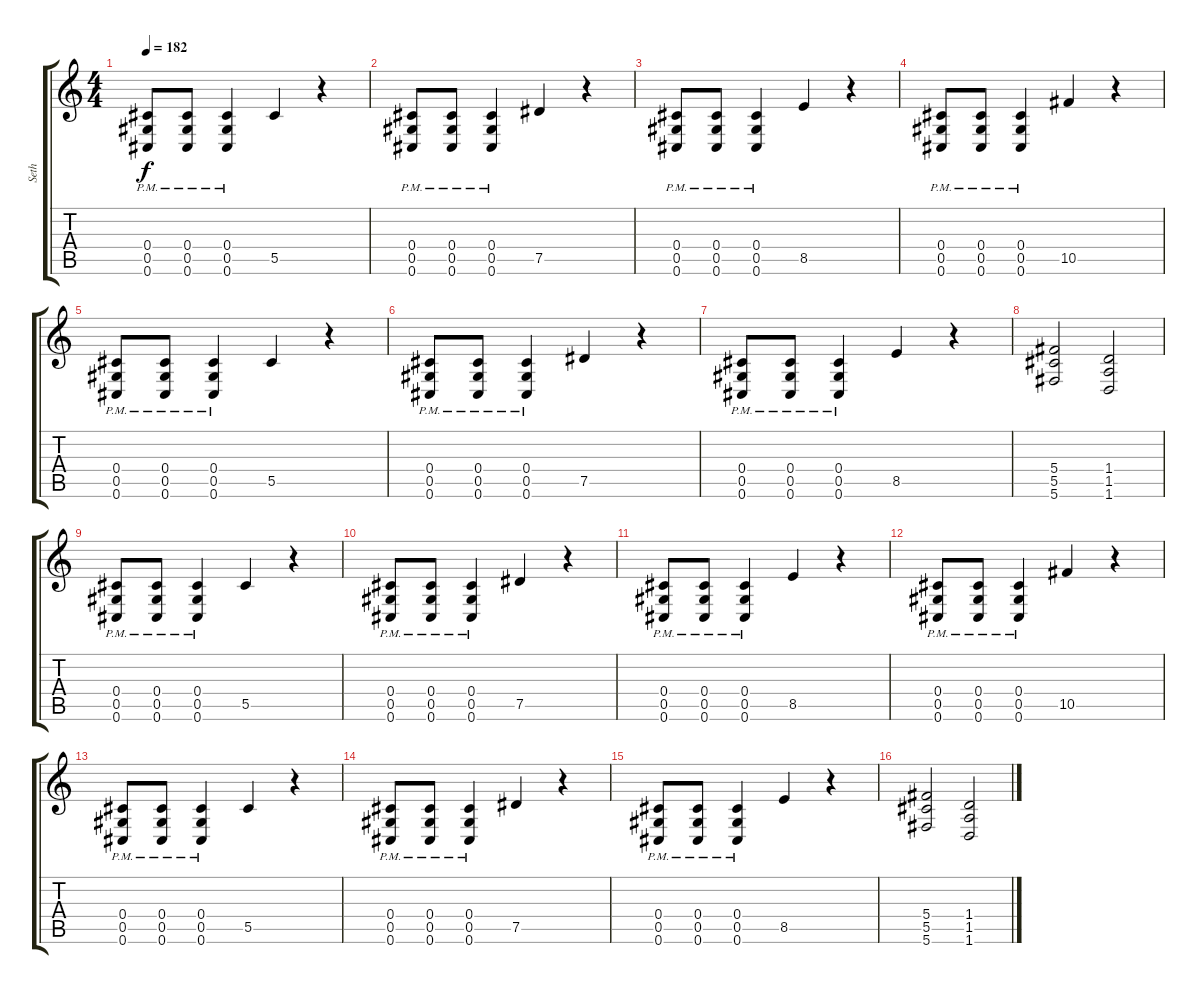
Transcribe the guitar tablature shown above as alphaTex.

\track ("Seth" "Seth") {instrument distortionguitar}
\staff {score tabs}
\tuning (Eb4 Bb3 Gb3 Db3 Ab2 Db2) {hide}
\ts (4 4)
\tempo 182
\clef g2
\ks c
(0.4 0.5 0.6{pm}).8{dy f} (0.4 0.5 0.6{pm}).8 (0.4 0.5{pm} 0.6).4 5.5.4 r.4 |
(0.4 0.5 0.6{pm}).8 (0.4 0.5 0.6{pm}).8 (0.4{pm} 0.5 0.6).4 7.5.4 r.4 |
(0.4 0.5{pm} 0.6).8 (0.4 0.5{pm} 0.6).8 (0.4 0.5{pm} 0.6).4 8.5.4 r.4 |
(0.4{pm} 0.5{pm} 0.6{pm}).8 (0.4{pm} 0.5{pm} 0.6{pm}).8 (0.4{pm} 0.5{pm} 0.6{pm}).4 10.5.4 r.4 |
(0.4 0.5 0.6{pm}).8 (0.4 0.5 0.6{pm}).8 (0.4 0.5{pm} 0.6).4 5.5.4 r.4 |
(0.4 0.5 0.6{pm}).8 (0.4 0.5 0.6{pm}).8 (0.4{pm} 0.5 0.6).4 7.5.4 r.4 |
(0.4 0.5{pm} 0.6).8 (0.4 0.5{pm} 0.6).8 (0.4 0.5{pm} 0.6).4 8.5.4 r.4 |
(5.4 5.5 5.6).2 (1.4 1.5 1.6).2 |
(0.4 0.5 0.6{pm}).8 (0.4 0.5 0.6{pm}).8 (0.4 0.5{pm} 0.6).4 5.5.4 r.4 |
(0.4 0.5 0.6{pm}).8 (0.4 0.5 0.6{pm}).8 (0.4{pm} 0.5 0.6).4 7.5.4 r.4 |
(0.4 0.5{pm} 0.6).8 (0.4 0.5{pm} 0.6).8 (0.4 0.5{pm} 0.6).4 8.5.4 r.4 |
(0.4{pm} 0.5{pm} 0.6{pm}).8 (0.4{pm} 0.5{pm} 0.6{pm}).8 (0.4{pm} 0.5{pm} 0.6{pm}).4 10.5.4 r.4 |
(0.4 0.5 0.6{pm}).8 (0.4 0.5 0.6{pm}).8 (0.4 0.5{pm} 0.6).4 5.5.4 r.4 |
(0.4 0.5 0.6{pm}).8 (0.4 0.5 0.6{pm}).8 (0.4{pm} 0.5 0.6).4 7.5.4 r.4 |
(0.4 0.5{pm} 0.6).8 (0.4 0.5{pm} 0.6).8 (0.4 0.5{pm} 0.6).4 8.5.4 r.4 |
(5.4 5.5 5.6).2 (1.4 1.5 1.6).2
